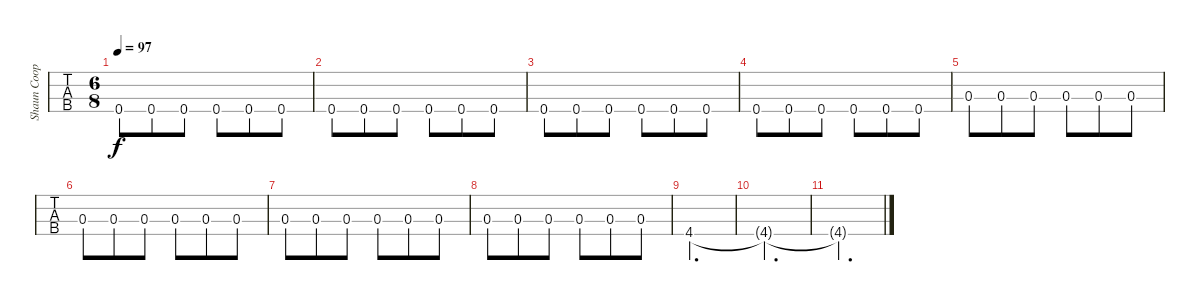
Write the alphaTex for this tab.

\track ("Shaun Cooper" "Shaun Coop") {instrument electricbassfinger}
\staff {tabs}
\tuning (G2 D2 A1 D1) {hide}
\ts (6 8)
\tempo 97
\clef f4
\ks c
0.4.8{dy f} 0.4.8 0.4.8 0.4.8 0.4.8 0.4.8 |
0.4.8 0.4.8 0.4.8 0.4.8 0.4.8 0.4.8 |
0.4.8 0.4.8 0.4.8 0.4.8 0.4.8 0.4.8 |
0.4.8 0.4.8 0.4.8 0.4.8 0.4.8 0.4.8 |
0.3.8 0.3.8 0.3.8 0.3.8 0.3.8 0.3.8 |
0.3.8 0.3.8 0.3.8 0.3.8 0.3.8 0.3.8 |
0.3.8 0.3.8 0.3.8 0.3.8 0.3.8 0.3.8 |
0.3.8 0.3.8 0.3.8 0.3.8 0.3.8 0.3.8 |
4.4.2{d} |
4.4{t}.2{d} |
4.4{t}.2{d}
